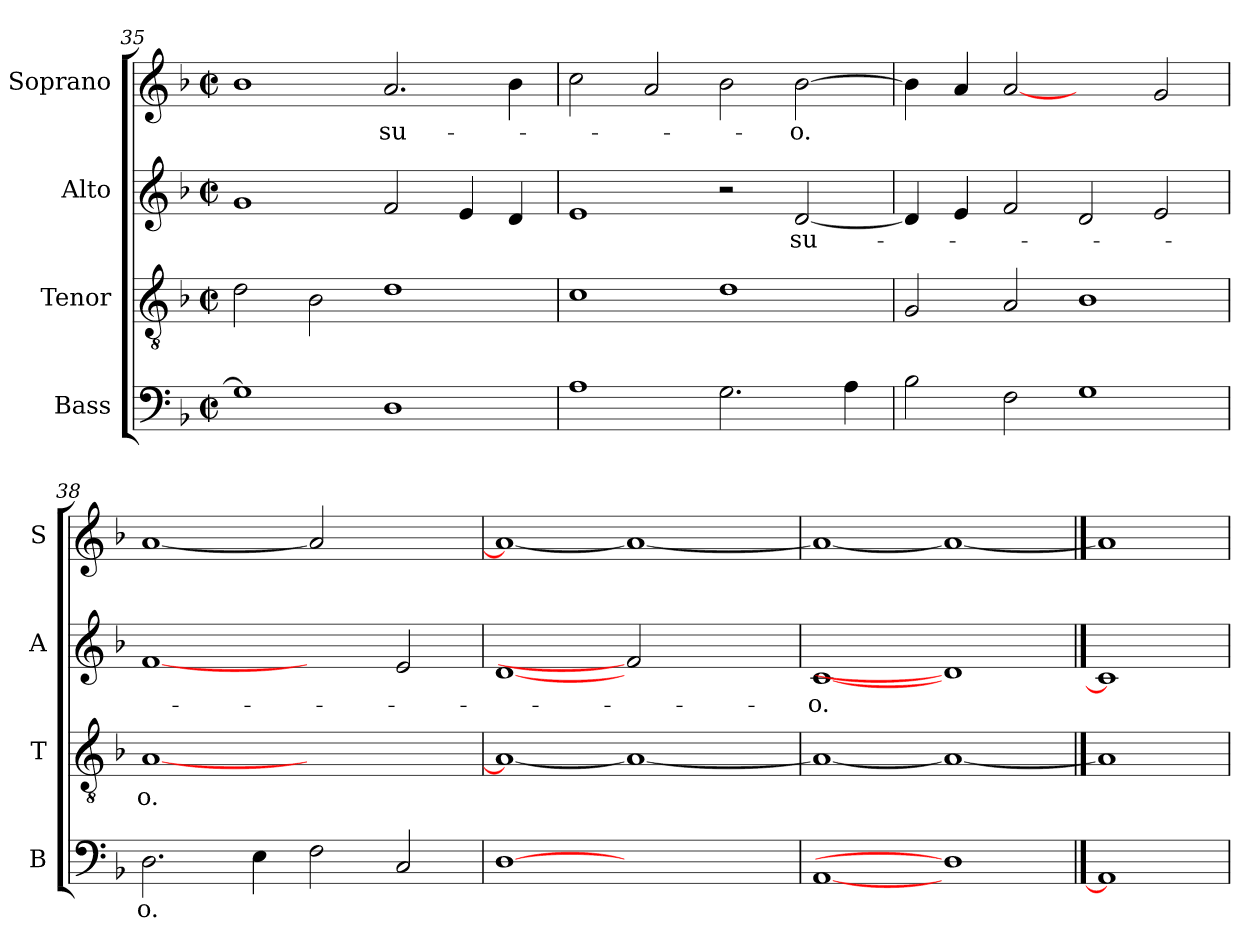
**kern	**text	**kern	**text	**kern	**text	**kern	**text
*part4	*part4	*part3	*part3	*part2	*part2	*part1	*part1
*staff4	*staff4	*staff3	*staff3	*staff2	*staff2	*staff1	*staff1
*I"Bass	*	*I"Tenor	*	*I"Alto	*	*I"Soprano	*
*I'B	*	*I'T	*	*I'A	*	*I'S	*
*clefF4	*	*clefGv2	*	*clefG2	*	*clefG2	*
*k[b-]	*	*k[b-]	*	*k[b-]	*	*k[b-]	*
*F:	*	*F:	*	*F:	*	*F:	*
*M2/2	*	*M2/2	*	*M2/2	*	*M2/2	*
*met(c|)	*	*met(c|)	*	*met(c|)	*	*met(c|)	*
=35	=35	=35	=35	=35	=35	=35	=35
1G]	.	2d\	.	1g	.	1b-	.
.	.	2B-\	.	.	.	.	.
!	!	!	!	!	!	!	!LO:LY:b
1D	.	1d	.	2f/	.	2.a/	su-
.	.	.	.	4e/	.	.	.
.	.	.	.	4d/	.	4b-\	.
!!LO:LB:g=z
=36	=36	=36	=36	=36	=36	=36	=36
1A	.	1c	.	1e	.	2cc\	.
.	.	.	.	.	.	2a/	.
2.G\	.	1d	.	2r	.	2b-\	.
!	!	!	!	!	!LO:LY:b	!	!LO:LY:b
.	.	.	.	[2d/	su-	[2b-\	-o.
4A\	.	.	.	.	.	.	.
=37	=37	=37	=37	=37	=37	=37	=37
2B-\	.	2G/	.	4d/]	.	4b-\]	.
.	.	.	.	4e/	.	4a/	.
2F\	.	2A/	.	2f/	.	[2a	.
1G	.	1B-	.	2d/	.	2ryy	.
.	.	.	.	2e/	.	2g/	.
=38	=38	=38	=38	=38	=38	=38	=38
!	!LO:LY:b	!	!LO:LY:b	!	!	!	!
2.D\	-o.	[1A	-o.	[1f	.	[1a	.
4E\	.	.	.	.	.	.	.
2F\	.	1ryy	.	2ryy	.	2a]	.
2C/	.	.	.	2e/	.	2ryy	.
=39	=39	=39	=39	=39	=39	=39	=39
[1D	.	1A_	.	[1d	.	1a_	.
1ryy	.	1A_	.	2f]	.	1a_	.
.	.	.	.	2ryy	.	.	.
=40	=40	=40	=40	=40	=40	=40	=40
!	!	!	!	!	!LO:LY:b	!	!
[1AA	.	1A_	.	[1c	-o.	1a_	.
1D]	.	1A_	.	1d]	.	1a_	.
==41	==41	==41	==41	==41	==41	==41	==41
1AA]	.	1A]	.	1c]	.	1a]	.
=	=	=	=	=	=	=	=
*-	*-	*-	*-	*-	*-	*-	*-
